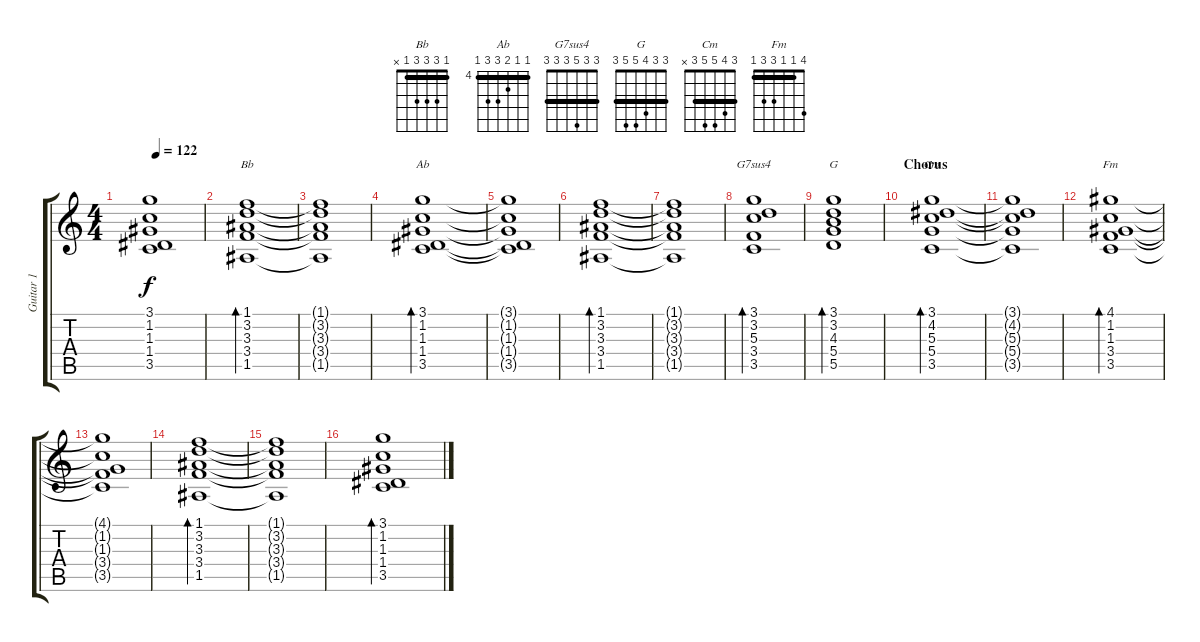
\track ("Guitar 1" "Guitar 1") {instrument acousticguitarsteel}
\staff {score tabs}
\tuning (E4 B3 G3 D3 A2 E2) {hide}
\chord ("Bb" 1 3 3 3 1 x) {barre 1}
\chord ("Ab" 4 4 5 6 6 4) {firstfret 4 barre 4}
\chord ("G7sus4" 3 3 5 3 3 3) {barre 3}
\chord ("G" 3 3 4 5 5 3) {barre 3}
\chord ("Cm" 3 4 5 5 3 x) {barre 3}
\chord ("Fm" 4 1 1 3 3 1) {barre 1}
\ts (4 4)
\tempo 122
\clef g2
\ks c
(3.1{t} 1.2{t} 1.3{t} 1.4{t} 3.5{t}).1{dy f} |
(1.1 3.2 3.3 3.4 1.5).1{bd 120 ch "Bb"} |
(1.1{t} 3.2{t} 3.3{t} 3.4{t} 1.5{t}).1 |
(3.1 1.2 1.3 1.4 3.5).1{bd 120 ch "Ab"} |
(3.1{t} 1.2{t} 1.3{t} 1.4{t} 3.5{t}).1 |
(1.1 3.2 3.3 3.4 1.5).1{bd 120} |
(1.1{t} 3.2{t} 3.3{t} 3.4{t} 1.5{t}).1 |
(3.1 3.2 5.3 3.4 3.5).1{bd 120 ch "G7sus4"} |
(3.1 3.2 4.3 5.4 5.5).1{bd 120 ch "G"} |
\section ("" "Chorus")
(3.1 4.2 5.3 5.4 3.5).1{bd 120 ch "Cm"} |
(3.1{t} 4.2{t} 5.3{t} 5.4{t} 3.5{t}).1 |
(4.1 1.2 1.3 3.4 3.5).1{bd 120 ch "Fm"} |
(4.1{t} 1.2{t} 1.3{t} 3.4{t} 3.5{t}).1 |
(1.1 3.2 3.3 3.4 1.5).1{bd 120} |
(1.1{t} 3.2{t} 3.3{t} 3.4{t} 1.5{t}).1 |
(3.1 1.2 1.3 1.4 3.5).1{bd 120}
